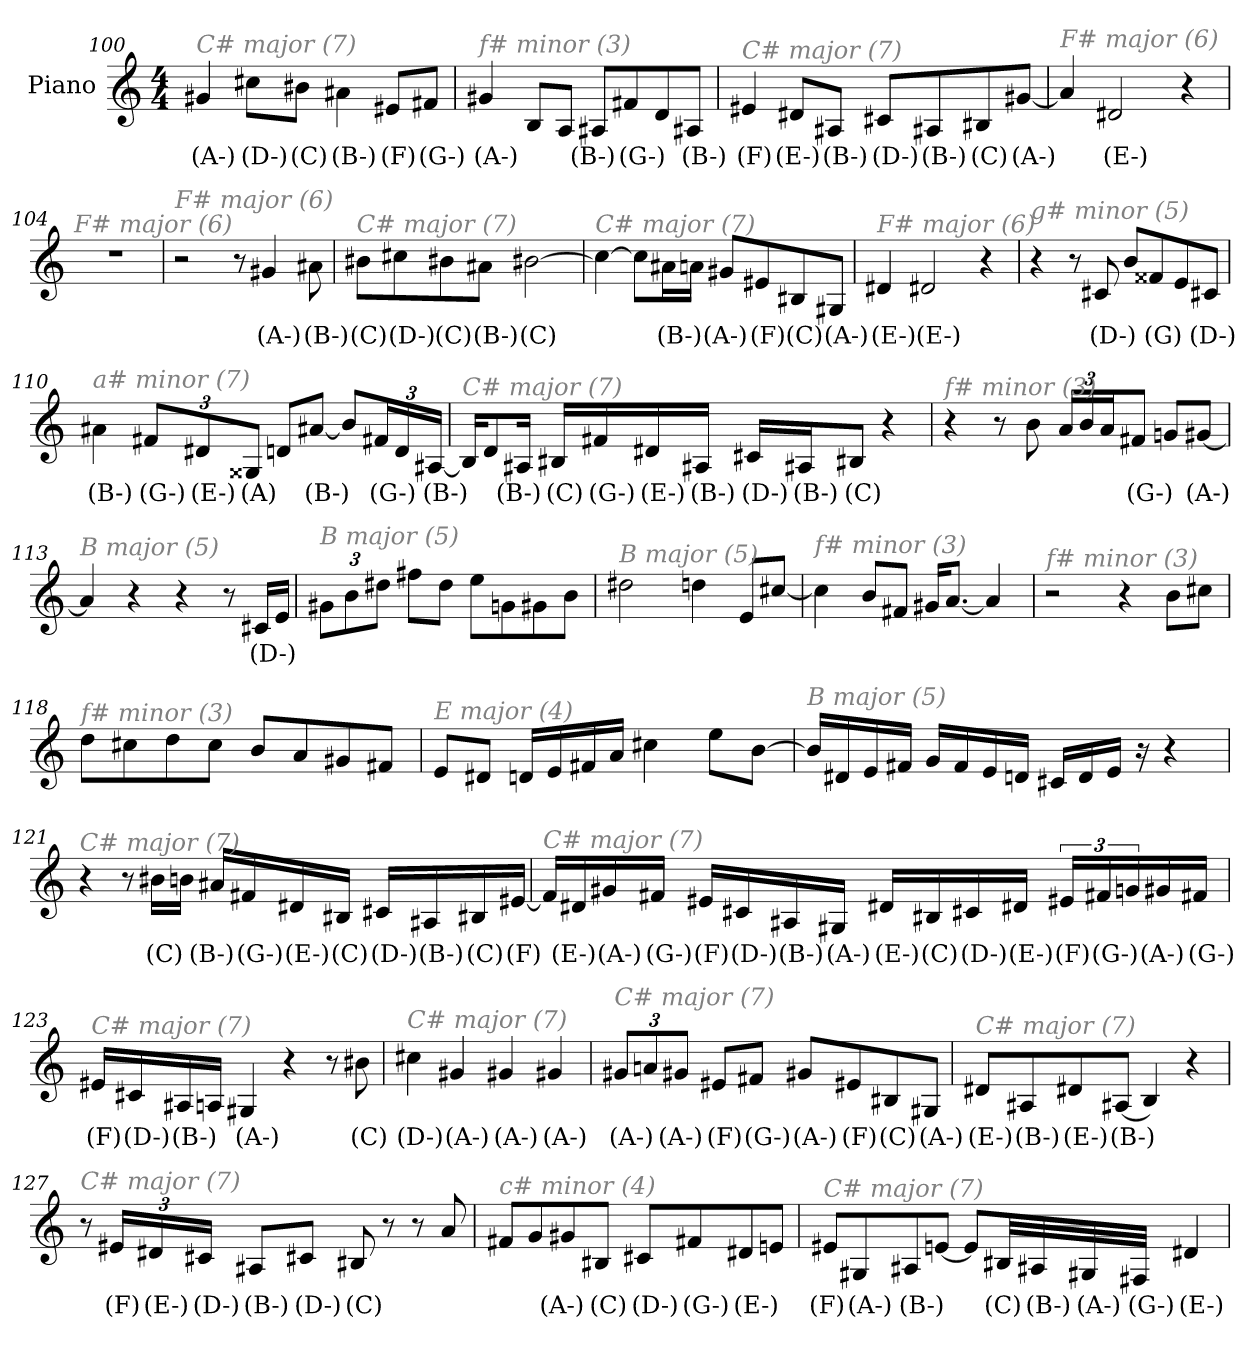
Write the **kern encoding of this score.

**kern	**text
*part1	*part1
*staff1	*staff1
*I"Piano	*
*I'Pno	*
*clefG2	*
*k[]	*
*M4/4	*
=100	=100
!LO:TX:i:color=#808080:t=C# major (7)	!
4g#Xi/	(A-)
8cc#Xi\L	(D-)
8b#Xi\J	(C)
4a#Xi\	(B-)
8e#Xi/L	(F)
8f#Xi/J	(G-)
=101	=101
!LO:TX:i:color=#808080:t=f# minor (3)	!
4g#Xi/	(A-)
8B/L	.
8A/J	.
8A#Xi/L	(B-)
8f#Xi/	(G-)
8d/	.
8A#Xi/J	(B-)
!!LO:LB:g=z
=102	=102
!LO:TX:i:color=#808080:t=C# major (7)	!
4e#Xi/	(F)
8d#Xi/L	(E-)
8A#Xi/J	(B-)
8c#Xi/L	(D-)
8A#Xi/	(B-)
8B#Xi/	(C)
[8g#Xi/J	(A-)
=103	=103
!LO:TX:i:color=#808080:t=F# major (6)	!
4a-/]	.
2d#Xi/	(E-)
4r	.
=104	=104
!LO:TX:i:color=#808080:t=F# major (6)	!
1r	.
=105	=105
!LO:TX:i:color=#808080:t=F# major (6)	!
2r	.
8r	.
4g#Xi/	(A-)
8a#Xi\	(B-)
=106	=106
!LO:TX:i:color=#808080:t=C# major (7)	!
8b#Xi\L	(C)
8cc#Xi\	(D-)
8b#Xi\	(C)
8a#Xi\J	(B-)
[2b#Xi\	(C)
!!LO:LB:g=z
=107	=107
!LO:TX:i:color=#808080:t=C# major (7)	!
4cc\_	.
8cc\L]	.
16a#Xi\L	(B-)
16a\JJ	.
8g#Xi/L	(A-)
8e#Xi/	(F)
8B#Xi/	(C)
8G#Xi/J	(A-)
=108	=108
!LO:TX:i:color=#808080:t=F# major (6)	!
4d#Xi/	(E-)
2d#Xi/	(E-)
4r	.
=109	=109
!LO:TX:i:color=#808080:t=g# minor (5)	!
4r	.
8r	.
8c#Xi/	(D-)
8b/L	.
8f##Xi/	(G)
8e/	.
8c#Xi/J	(D-)
=110	=110
!LO:TX:i:color=#808080:t=a# minor (7)	!
4a#Xi\	(B-)
*Xbrackettup	*
12f#Xi/L	(G-)
12d#Xi/	(E-)
12G##Xi/J	(A)
8d/L	.
[8a#Xi/J	(B-)
8b-/L]	.
24f#Xi/L	(G-)
24d/	.
[24A#Xi/JJ	(B-)
!!LO:LB:g=z
=111	=111
!LO:TX:i:color=#808080:t=C# major (7)	!
16B-/KL]	.
8d/	.
16A#Xi/Jk	(B-)
16B#Xi/LL	(C)
16f#Xi/	(G-)
16d#Xi/	(E-)
16A#Xi/JJ	(B-)
16c#Xi/LL	(D-)
16A#Xi/J	(B-)
8B#Xi/J	(C)
4r	.
=112	=112
!LO:TX:i:color=#808080:t=f# minor (3)	!
4r	.
8r	.
8b\	.
24a/LL	.
24b/	.
24a/J	.
8f#Xi/J	(G-)
8gn/L	.
[8g#Xi/J	(A-)
=113	=113
!LO:TX:i:color=#808080:t=B major (5)	!
4a-/]	.
4r	.
4r	.
8r	.
16c#Xi/LL	(D-)
16e/JJ	.
=114	=114
!LO:TX:i:color=#808080:t=B major (5)	!
12g#X\L	.
12b\	.
12dd#X\J	.
8ff#X\L	.
8dd#\J	.
8ee\L	.
8gn\	.
8g#X\	.
8b\J	.
!!LO:LB:g=z
=115	=115
!LO:TX:i:color=#808080:t=B major (5)	!
2dd#X\	.
4ddn\	.
8e/L	.
[8cc#X/J	.
=116	=116
!LO:TX:i:color=#808080:t=f# minor (3)	!
4cc#\]	.
8b/L	.
8f#X/J	.
16g#X/KL	.
[8.a/J	.
4a/]	.
=117	=117
!LO:TX:i:color=#808080:t=f# minor (3)	!
2r	.
4r	.
8b\L	.
8cc#X\J	.
=118	=118
!LO:TX:i:color=#808080:t=f# minor (3)	!
8dd\L	.
8cc#X\	.
8dd\	.
8cc#\J	.
8b/L	.
8a/	.
8g#X/	.
8f#X/J	.
!!LO:LB:g=z
=119	=119
!LO:TX:i:color=#808080:t=E major (4)	!
8e/L	.
8d#X/J	.
16dn/LL	.
16e/	.
16f#X/	.
16a/JJ	.
4cc#X\	.
8ee\L	.
[8b\J	.
=120	=120
!LO:TX:i:color=#808080:t=B major (5)	!
16b/LL]	.
16d#X/	.
16e/	.
16f#X/JJ	.
16g/LL	.
16f#/	.
16e/	.
16dn/JJ	.
16c#X/LL	.
16d/	.
16e/JJ	.
16r	.
4r	.
=121	=121
!LO:TX:i:color=#808080:t=C# major (7)	!
4r	.
8r	.
16b#Xi\LL	(C)
16b\JJ	.
16a#Xi/LL	(B-)
16f#Xi/	(G-)
16d#Xi/	(E-)
16B#Xi/JJ	(C)
16c#Xi/LL	(D-)
16A#Xi/	(B-)
16B#Xi/	(C)
[16e#Xi/JJ	(F)
!!LO:LB:g=z
=122	=122
!LO:TX:i:color=#808080:t=C# major (7)	!
16f/LL]	.
16d#Xi/	(E-)
16g#Xi/	(A-)
16f#Xi/JJ	(G-)
16e#Xi/LL	(F)
16c#Xi/	(D-)
16A#Xi/	(B-)
16G#Xi/JJ	(A-)
16d#Xi/LL	(E-)
16B#Xi/	(C)
16c#Xi/	(D-)
16d#Xi/JJ	(E-)
*brackettup	*
24e#Xi/LL	(F)
24f#Xi/	(G-)
24gn/	.
16g#Xi/	(A-)
16f#Xi/JJ	(G-)
=123	=123
!LO:TX:i:color=#808080:t=C# major (7)	!
16e#Xi/LL	(F)
16c#Xi/	(D-)
16A#Xi/	(B-)
16A/JJ	.
4G#Xi/	(A-)
4r	.
8r	.
8b#Xi\	(C)
=124	=124
!LO:TX:i:color=#808080:t=C# major (7)	!
4cc#Xi\	(D-)
4g#Xi/	(A-)
4g#Xi/	(A-)
4g#Xi/	(A-)
!!LO:PB:g=z
=125	=125
*Xbrackettup	*
!LO:TX:i:color=#808080:t=C# major (7)	!
12g#Xi/L	(A-)
12an/	.
12g#Xi/J	(A-)
8e#Xi/L	(F)
8f#Xi/J	(G-)
8g#Xi/L	(A-)
8e#Xi/	(F)
8B#Xi/	(C)
8G#Xi/J	(A-)
=126	=126
!LO:TX:i:color=#808080:t=C# major (7)	!
8d#Xi/L	(E-)
8A#Xi/	(B-)
8d#Xi/	(E-)
[8A#Xi/J	(B-)
4B-/]	.
4r	.
=127	=127
!LO:TX:i:color=#808080:t=C# major (7)	!
8r	.
24e#Xi/LL	(F)
24d#Xi/	(E-)
24c#Xi/JJ	(D-)
8A#Xi/L	(B-)
8c#Xi/J	(D-)
8B#Xi/	(C)
8r	.
8r	.
8a/	.
=128	=128
!LO:TX:i:color=#808080:t=c# minor (4)	!
8f#X/L	.
8g/	.
8g#Xi/	(A-)
8B#Xi/J	(C)
8c#Xi/L	(D-)
8f#Xi/	(G-)
8d#Xi/	(E-)
8en/J	.
!!LO:LB:g=z
=129	=129
!LO:TX:i:color=#808080:t=C# major (7)	!
8e#Xi/L	(F)
8G#Xi/	(A-)
8A#Xi/	(B-)
[8e/J	.
8e/L]	.
32B#Xi/LL	(C)
32A#Xi/	(B-)
32G#Xi/	(A-)
32F#Xi/JJJ	(G-)
4d#Xi/	(E-)
=	=
*-	*-
